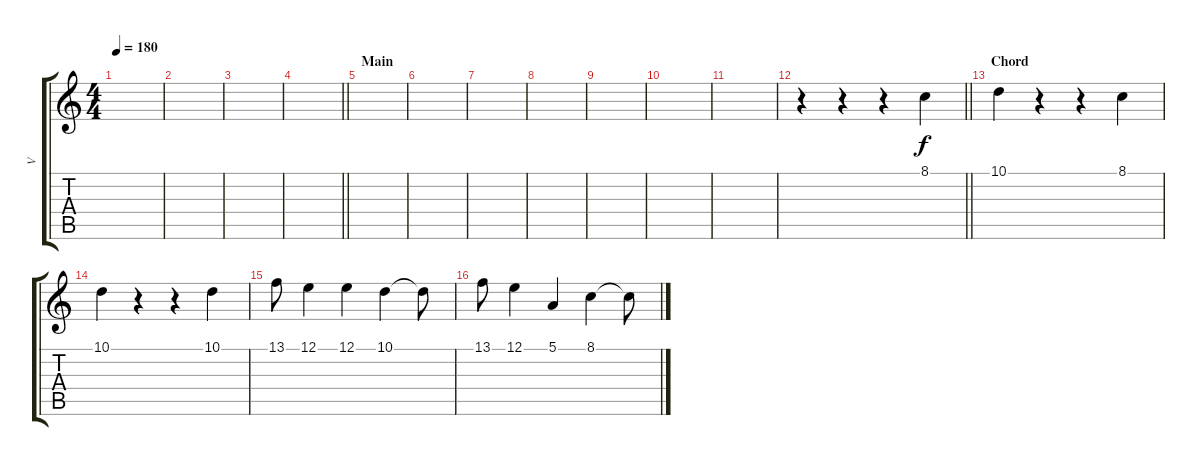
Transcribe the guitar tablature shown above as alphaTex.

\track ("V" "V") {instrument lead1square}
\staff {score tabs}
\tuning (E4 B3 G3 D3 A2 D2) {hide}
\ts (4 4)
\tempo 180
\clef g2
\ks c
|
|
|
\barLineRight lightlight
|
\section ("" "Main")
|
|
|
|
|
|
|
\barLineRight lightlight
r.4 r.4 r.4 8.1.4 |
\section ("" "Chord")
10.1.4 r.4 r.4 8.1.4 |
10.1.4 r.4 r.4 10.1.4 |
13.1.8 12.1.4 12.1.4 10.1.4 10.1{t}.8 |
13.1.8 12.1.4 5.1.4 8.1.4 8.1{t}.8
